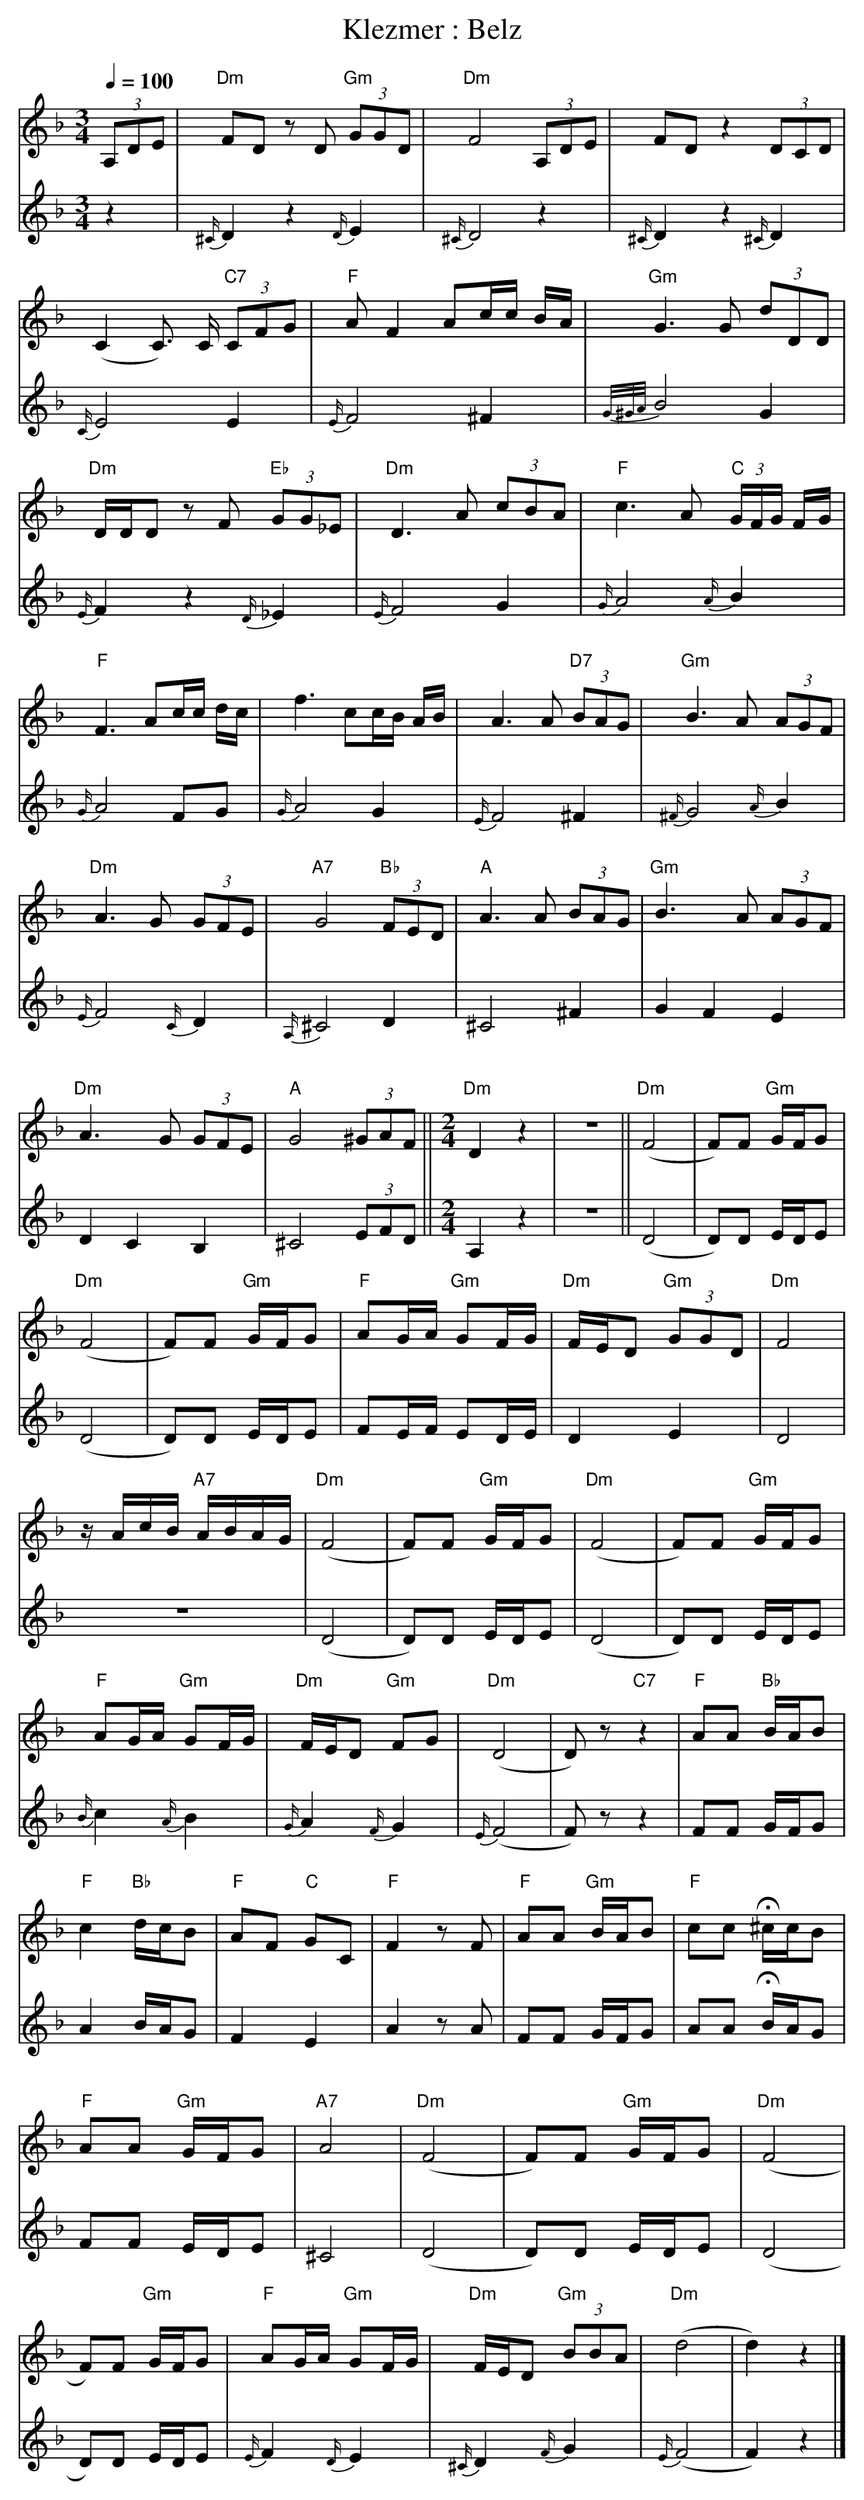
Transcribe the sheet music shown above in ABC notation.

X:1
T:Klezmer : Belz
M:3/4
L:1/8
Q:1/4=100
K:Dm
V:1
(3A,DE |"Dm" FD zD "Gm"  (3GGD |"Dm" F4  (3A,DE | FD z2  (3DCD |\
(C2 C3/2) C/"C7"  (3CFG |"F" AF2 Ac/c/ B/A/|"Gm" G3 G (3dDD |\
"Dm" D/D/D zF "Eb"  (3GG_E | "Dm" D3 A (3cBA |"F" c3 A"C"  (3G/F/G/ F/G/|\
"F" F3 Ac/c/ d/c/|f3 cc/B/ A/B/| A3 A"D7"  (3BAG |"Gm" B3 A (3AGF |\
"Dm" A3 G (3GFE |"A7" G4 "Bb"  (3FED | "A" A3 A (3BAG |"Gm" B3 A (3AGF |\
"Dm" A3 G (3GFE |"A" G4  (3^GAF ||\
[M:2/4]\
"Dm" D2 z2 |z4 ||"Dm" (F4 |F)F "Gm" G/F/G |\
"Dm" (F4 |F)F "Gm" G/F/G |"F" AG/A/ "Gm" GF/G/ |"Dm" F/E/D "Gm"  (3GGD |\
"Dm" F4 |z/A/c/B/ "A7" A/B/A/G/ |"Dm" (F4 |F)F "Gm" G/F/G |\
"Dm" (F4 |F)F "Gm" G/F/G |"F" AG/A/ "Gm" GF/G/ |"Dm" F/E/D "Gm" FG |\
"Dm" (D4 |D)z "C7" z2 |"F" AA "Bb" B/A/B |"F" c2 "Bb" d/c/B |\
"F" AF "C" GC |"F" F2 zF |"F" AA "Gm" B/A/B |"F" cc H^c/c/B |\
"F" AA "Gm" G/F/G |"A7" A4 |"Dm" (F4 |F)F "Gm" G/F/G |\
"Dm" (F4 |F)F "Gm" G/F/G |"F" AG/A/ "Gm" GF/G/ |"Dm" F/E/D "Gm"  (3BBA |\
"Dm" (d4 |d2) z2 |]
V:2
z2 |{^C/}D2 z2 {D/}E2 |{^C/}D4 z2 |{^C/}D2 z2 {^C/}D2 |
{C/}E4 E2 |{E/}F4 ^F2 |{G/^G/A/}B4 G2 |{E/}F2 z2 {D/}_E2 |
{E/}F4 G2 |{G/}A4 {A/}B2 |{G/}A4 FG |{G/}A4 G2 |
{E/}F4 ^F2 |{^F/}G4 {A/}B2 |{E/}F4 {C/}D2 |{A,/}^C4 D2 |
^C4 ^F2 |G2 F2 E2 |D2 C2 B,2 |^C4  (3EFD ||
[M:2/4]
A,2 z2 |z4 ||(D4 |D)D E/D/E |
(D4 |D)D E/D/E |FE/F/ ED/E/ |D2 E2 |
D4 |z4 |(D4 |D)D E/D/E |
(D4 |D)D E/D/E |{B/}c2 {A/}B2 |{G/}A2 {F/}G2 |
{E/}(F4 |F)z z2 |FF G/F/G |A2 B/A/G |
F2 E2 |A2 zA |FF G/F/G |AA HB/A/G |
FF E/D/E |^C4 |(D4 |D)D E/D/E |
(D4 |D)D E/D/E |{E/}F2 {D/}E2 |{^C/}D2 {F/}G2 |
{E/}(F4 |F2) z2 |]
